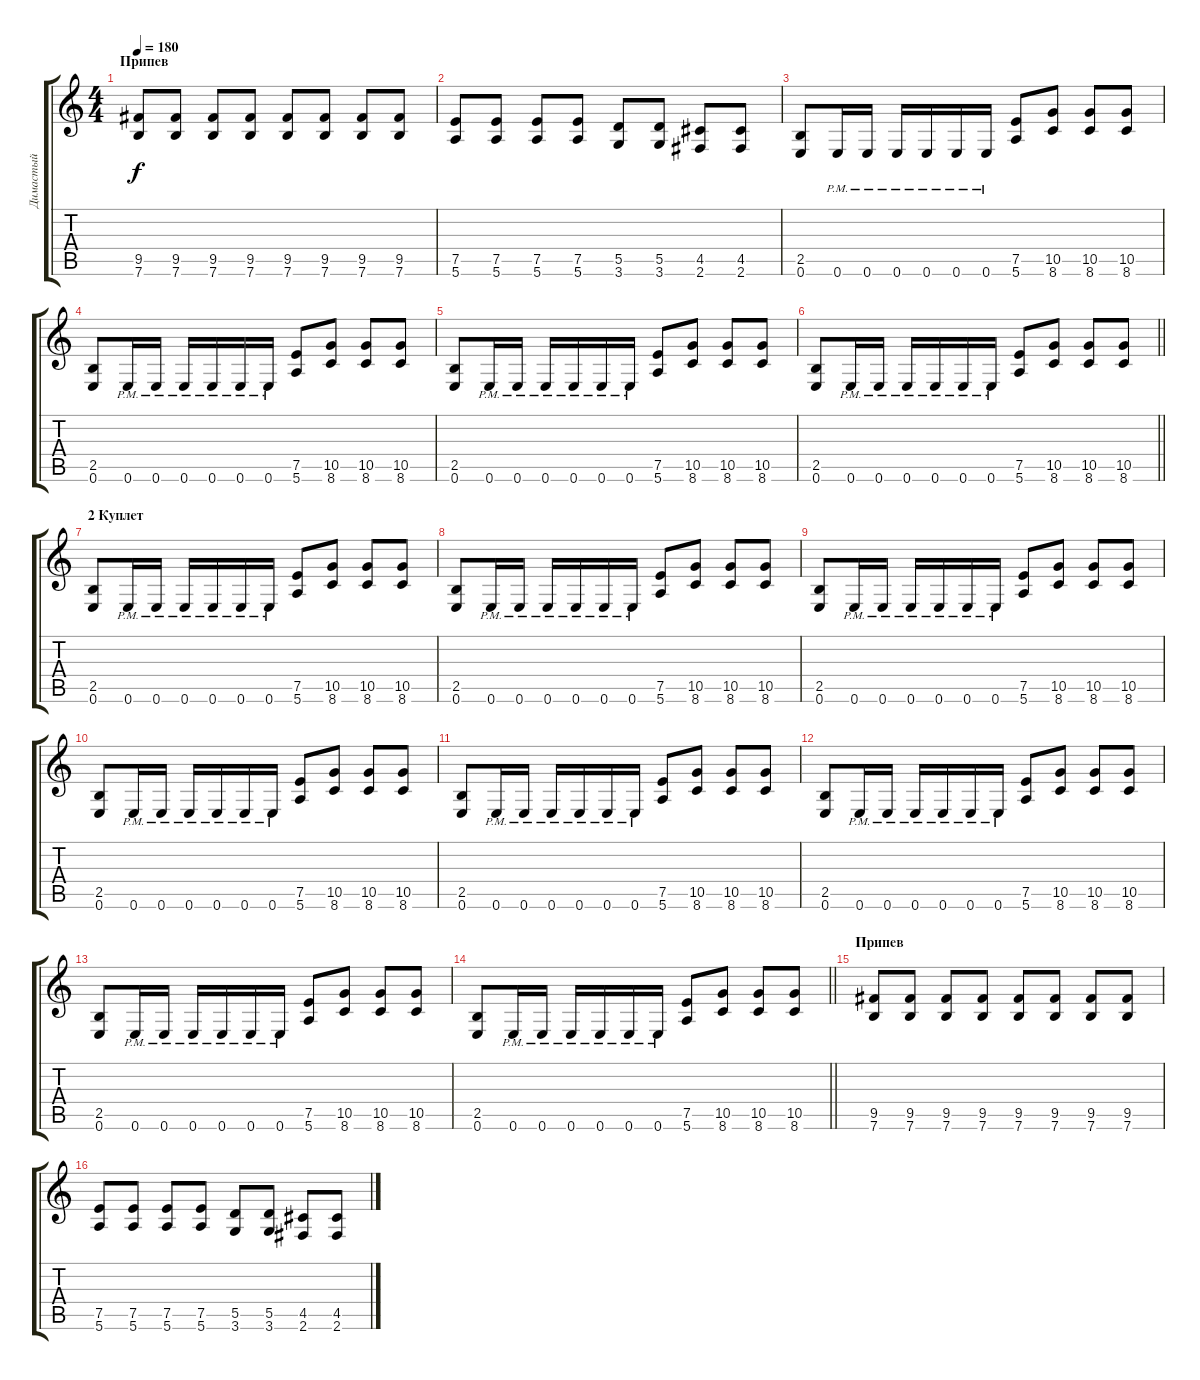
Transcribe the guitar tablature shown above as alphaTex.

\track ("Димастый" "Димастый") {instrument overdrivenguitar}
\staff {score tabs}
\tuning (E4 B3 G3 D3 A2 E2) {hide}
\ts (4 4)
\section ("" "Припев")
\tempo 180
\clef g2
\ks c
(9.5 7.6).8{dy f} (9.5 7.6).8 (9.5 7.6).8 (9.5 7.6).8 (9.5 7.6).8 (9.5 7.6).8 (9.5 7.6).8 (9.5 7.6).8 |
(7.5 5.6).8 (7.5 5.6).8 (7.5 5.6).8 (7.5 5.6).8 (5.5 3.6).8 (5.5 3.6).8 (4.5 2.6).8 (4.5 2.6).8 |
(2.5 0.6).8 0.6{pm}.16 0.6{pm}.16 0.6{pm}.16 0.6{pm}.16 0.6{pm}.16 0.6{pm}.16 (7.5 5.6).8 (10.5 8.6).8 (10.5 8.6).8 (10.5 8.6).8 |
(2.5 0.6).8 0.6{pm}.16 0.6{pm}.16 0.6{pm}.16 0.6{pm}.16 0.6{pm}.16 0.6{pm}.16 (7.5 5.6).8 (10.5 8.6).8 (10.5 8.6).8 (10.5 8.6).8 |
(2.5 0.6).8 0.6{pm}.16 0.6{pm}.16 0.6{pm}.16 0.6{pm}.16 0.6{pm}.16 0.6{pm}.16 (7.5 5.6).8 (10.5 8.6).8 (10.5 8.6).8 (10.5 8.6).8 |
\barLineRight lightlight
(2.5 0.6).8 0.6{pm}.16 0.6{pm}.16 0.6{pm}.16 0.6{pm}.16 0.6{pm}.16 0.6{pm}.16 (7.5 5.6).8 (10.5 8.6).8 (10.5 8.6).8 (10.5 8.6).8 |
\section ("" "2 Куплет")
(2.5 0.6).8 0.6{pm}.16 0.6{pm}.16 0.6{pm}.16 0.6{pm}.16 0.6{pm}.16 0.6{pm}.16 (7.5 5.6).8 (10.5 8.6).8 (10.5 8.6).8 (10.5 8.6).8 |
(2.5 0.6).8 0.6{pm}.16 0.6{pm}.16 0.6{pm}.16 0.6{pm}.16 0.6{pm}.16 0.6{pm}.16 (7.5 5.6).8 (10.5 8.6).8 (10.5 8.6).8 (10.5 8.6).8 |
(2.5 0.6).8 0.6{pm}.16 0.6{pm}.16 0.6{pm}.16 0.6{pm}.16 0.6{pm}.16 0.6{pm}.16 (7.5 5.6).8 (10.5 8.6).8 (10.5 8.6).8 (10.5 8.6).8 |
(2.5 0.6).8 0.6{pm}.16 0.6{pm}.16 0.6{pm}.16 0.6{pm}.16 0.6{pm}.16 0.6{pm}.16 (7.5 5.6).8 (10.5 8.6).8 (10.5 8.6).8 (10.5 8.6).8 |
(2.5 0.6).8 0.6{pm}.16 0.6{pm}.16 0.6{pm}.16 0.6{pm}.16 0.6{pm}.16 0.6{pm}.16 (7.5 5.6).8 (10.5 8.6).8 (10.5 8.6).8 (10.5 8.6).8 |
(2.5 0.6).8 0.6{pm}.16 0.6{pm}.16 0.6{pm}.16 0.6{pm}.16 0.6{pm}.16 0.6{pm}.16 (7.5 5.6).8 (10.5 8.6).8 (10.5 8.6).8 (10.5 8.6).8 |
(2.5 0.6).8 0.6{pm}.16 0.6{pm}.16 0.6{pm}.16 0.6{pm}.16 0.6{pm}.16 0.6{pm}.16 (7.5 5.6).8 (10.5 8.6).8 (10.5 8.6).8 (10.5 8.6).8 |
\barLineRight lightlight
(2.5 0.6).8 0.6{pm}.16 0.6{pm}.16 0.6{pm}.16 0.6{pm}.16 0.6{pm}.16 0.6{pm}.16 (7.5 5.6).8 (10.5 8.6).8 (10.5 8.6).8 (10.5 8.6).8 |
\section ("" "Припев")
(9.5 7.6).8 (9.5 7.6).8 (9.5 7.6).8 (9.5 7.6).8 (9.5 7.6).8 (9.5 7.6).8 (9.5 7.6).8 (9.5 7.6).8 |
(7.5 5.6).8 (7.5 5.6).8 (7.5 5.6).8 (7.5 5.6).8 (5.5 3.6).8 (5.5 3.6).8 (4.5 2.6).8 (4.5 2.6).8
